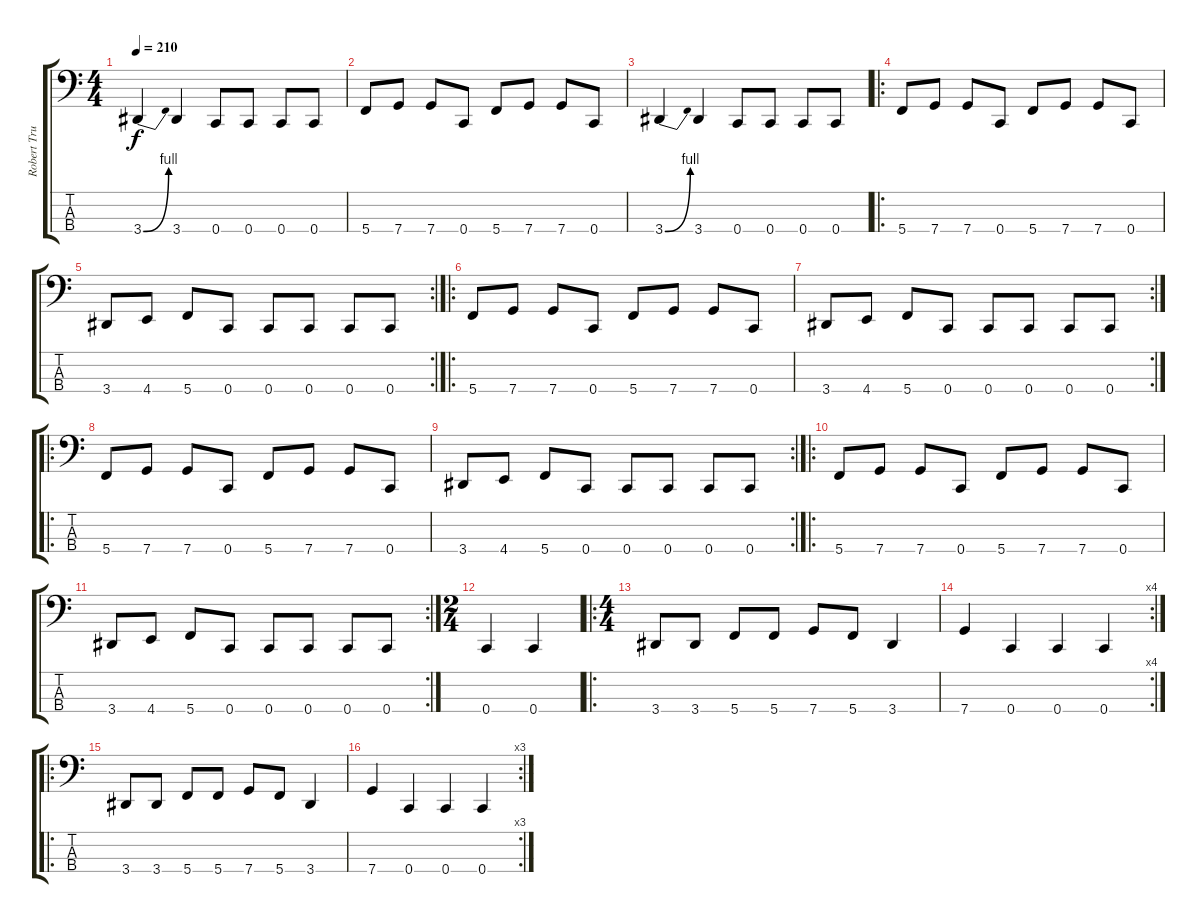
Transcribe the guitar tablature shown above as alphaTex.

\track ("Robert Trujillo" "Robert Tru") {instrument slapbass2}
\staff {score tabs}
\tuning (Eb2 Bb1 F1 C1) {hide}
\ts (4 4)
\tempo 210
\clef f4
\ks c
3.4{be (bend 0 0 60 4)}.4{dy f} 3.4.4 0.4.8 0.4.8 0.4.8 0.4.8 |
5.4.8 7.4.8 7.4.8 0.4.8 5.4.8 7.4.8 7.4.8 0.4.8 |
3.4{be (bend 0 0 60 4)}.4 3.4.4 0.4.8 0.4.8 0.4.8 0.4.8 |
\ro
5.4.8 7.4.8 7.4.8 0.4.8 5.4.8 7.4.8 7.4.8 0.4.8 |
\rc 2
3.4.8 4.4.8 5.4.8 0.4.8 0.4.8 0.4.8 0.4.8 0.4.8 |
\ro
5.4.8 7.4.8 7.4.8 0.4.8 5.4.8 7.4.8 7.4.8 0.4.8 |
\rc 2
3.4.8 4.4.8 5.4.8 0.4.8 0.4.8 0.4.8 0.4.8 0.4.8 |
\ro
5.4.8 7.4.8 7.4.8 0.4.8 5.4.8 7.4.8 7.4.8 0.4.8 |
\rc 2
3.4.8 4.4.8 5.4.8 0.4.8 0.4.8 0.4.8 0.4.8 0.4.8 |
\ro
5.4.8 7.4.8 7.4.8 0.4.8 5.4.8 7.4.8 7.4.8 0.4.8 |
\rc 2
3.4.8 4.4.8 5.4.8 0.4.8 0.4.8 0.4.8 0.4.8 0.4.8 |
\ts (2 4)
0.4.4 0.4.4 |
\ro
\ts (4 4)
3.4.8 3.4.8 5.4.8 5.4.8 7.4.8 5.4.8 3.4.4 |
\rc 4
7.4.4 0.4.4 0.4.4 0.4.4 |
\ro
3.4.8 3.4.8 5.4.8 5.4.8 7.4.8 5.4.8 3.4.4 |
\rc 3
7.4.4 0.4.4 0.4.4 0.4.4
